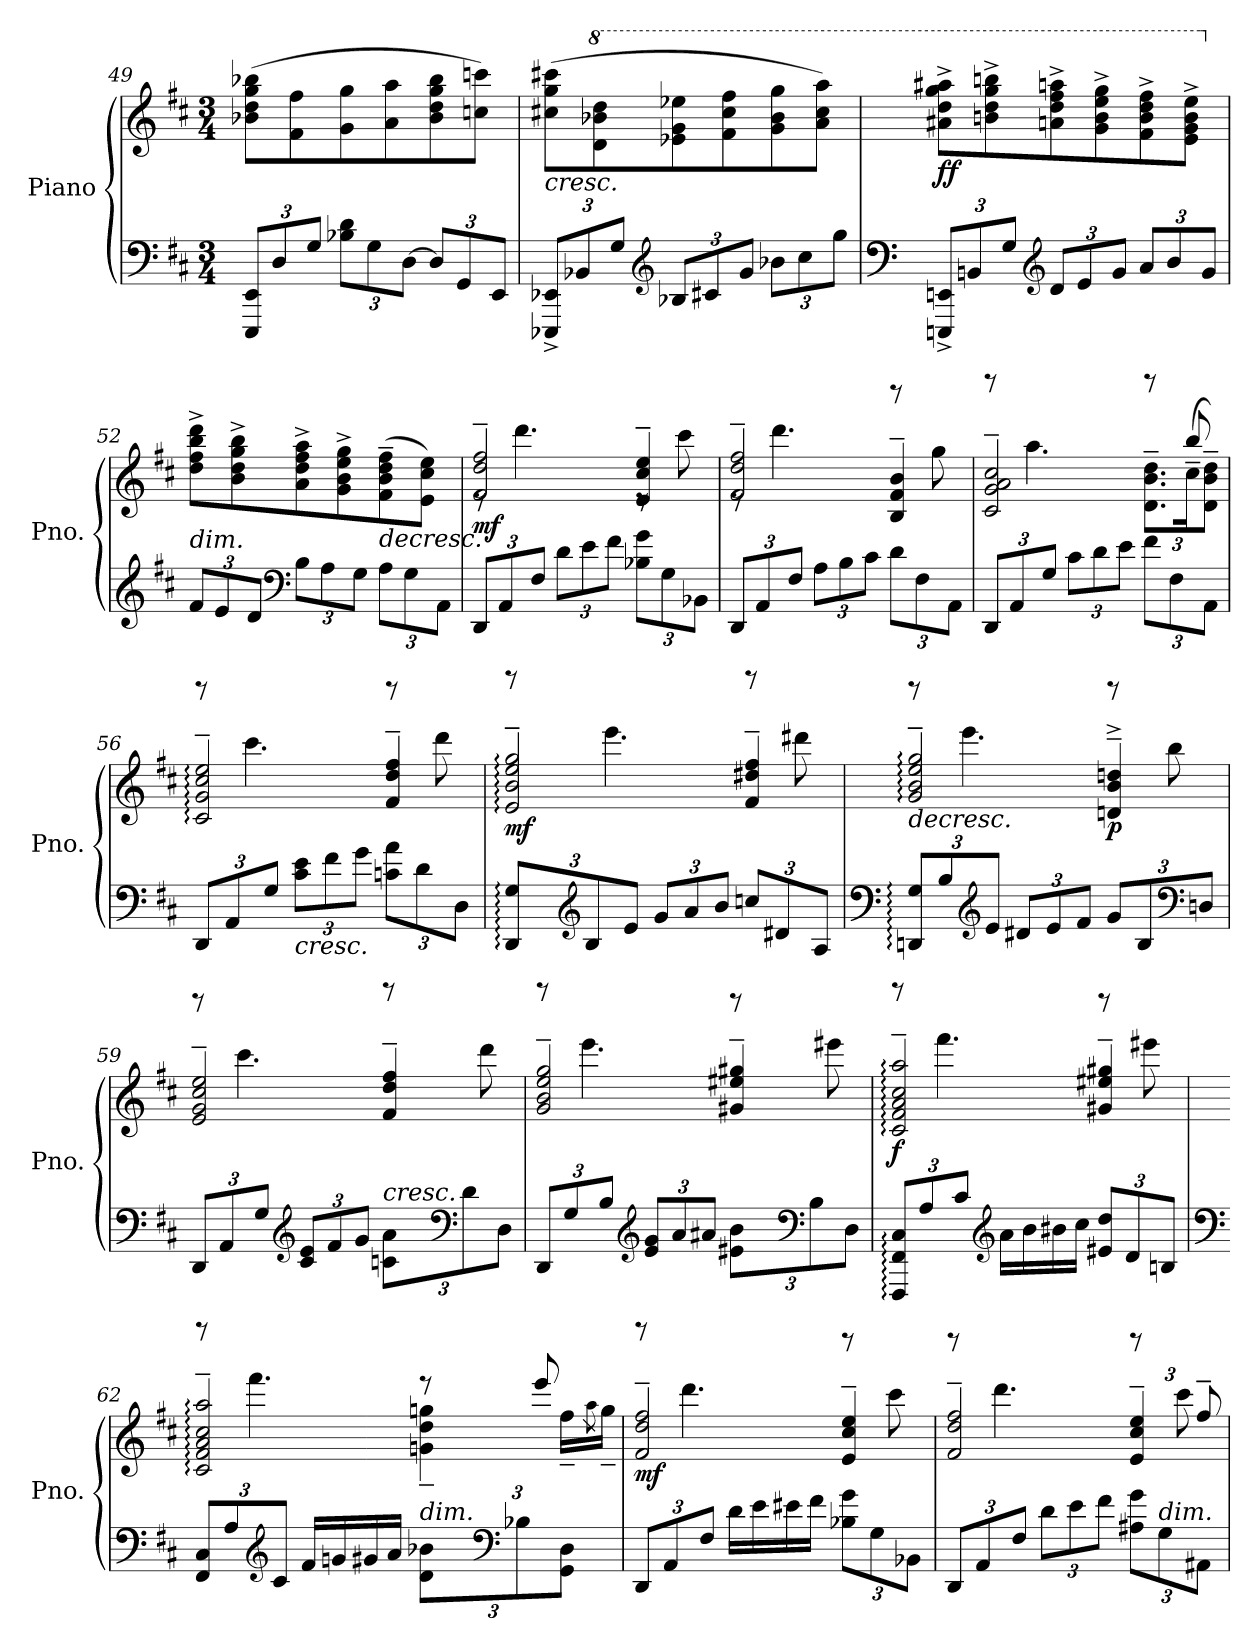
**kern	**kern	**dynam
*part1	*part1	*part1
*staff2	*staff1	*staff1/2
*I"Piano	*	*
*I'Pno.	*	*
*clefF4	*clefG2	*
*k[f#c#]	*k[f#c#]	*
*M3/4	*M3/4	*
*Xbrackettup	*	*
=49	=49	=49
12EEE/ 12EE/L	(>8b-X\ 8dd\ 8gg\ 8bb-X\L	.
12D/	.	.
.	8f#\ 8ff#\	.
12G/J	.	.
12B-X\ 12d\L	8g\ 8gg\	.
12G\	.	.
.	8a\ 8aa\	.
[12D\J	.	.
12D/L]	8b-\ 8dd\ 8gg\ 8bb-\	.
12GG/	.	.
.	8ccn\ 8cccn\J)	.
12EE/J	.	.
=50	=50	=50
!	!	!LO:HP:b
12EEE-X/^ 12EE-X/^L	(>8cc#X\ 8gg\ 8ccc#X\L	<
12BB-X/	.	.
*	*8va	*
.	8dd\ 8bb-X\ 8ddd\	.
12G/J	.	.
*clefG2	*	*
12B-X/L	8ee-X\ 8gg\ 8eee-X\	.
12c#X/	.	.
.	8ff#\ 8ccc#\ 8fff#\	.
12g/J	.	.
12b-X\L	8gg\ 8bb-\ 8ggg\	.
12cc#\	.	.
.	8aa\ 8ccc#\ 8aaa\J)	.
12gg\J	.	.
!!LO:LB:g=z
=51	=51	=51
*clefF4	*	*
!	!	!LO:DY:b
12EEEn/^ 12EEn/^L	8aa#X\^ 8ddd\^ 8ggg\^ 8aaa#X\^L	ff
12BBn</	.	.
.	8bbn\^ 8ddd\^ 8ggg\^ 8bbbn\^	.
12G/J	.	.
*clefG2	*	*
12d</L	8aan\^ 8ddd\^ 8fff#\^ 8aaan\^	.
12e</	.	.
.	8gg\^ 8bb\^ 8eee\^ 8ggg\^	.
12g</J	.	.
12a/L	8ff#\^ 8bb\^ 8ddd\^ 8fff#\^	.
12b</	.	.
.	8ee\^ 8gg\^ 8bb\^ 8eee\^J	.
12g</J	.	.
=52	=52	=52
*	*X8va	*
!LO:TX:a:i:t=dim.	!	!
12f#</L	8dd\^ 8ff#\^ 8bb\^ 8ddd\^L	.
12e/	.	.
.	8b\^ 8dd\^ 8gg\^ 8bb\^	.
12d</J	.	.
*clefF4	*	*
12B<\L	8a\^ 8dd\^ 8ff#\^ 8aa\^	.
12A\	.	.
.	8g\^ 8b\^ 8ee\^ 8gg\^	.
12G\J	.	.
!	!	!LO:HP:b
12A<\L	(>8f#\~ 8b\~ 8dd\~ 8ff#\~	>
12G\	.	.
.	8e\ 8cc#\ 8ee\J)	.
12AA\J	.	.
.	.	[
=53	=53	=53
*	*^	*
!	!	!	!LO:DY:b
12DD/L	2f#/~ 2dd/~ 2ff#/~	8re	mf
12AA/	.	.	.
.	.	4.ddd\	.
12F#/J	.	.	.
12d\L	.	.	.
12e\	.	.	.
12f#\J	.	.	.
12B-X\ 12g\L	4e/~ 4cc#/~ 4ee/~	8re	.
12G\	.	.	.
.	.	8ccc#\	.
12BB-X\J	.	.	.
*	*v	*v	*
.	.	]
!!LO:LB:g=z
=54	=54	=54
*	*^	*
12DD/L	2f#/~ 2dd/~ 2ff#/~	8re	.
12AA/	.	.	.
.	.	4.ddd\	.
12F#/J	.	.	.
12A\L	.	.	.
12B\	.	.	.
12c#\J	.	.	.
12d\L	4B/~ 4f#/~ 4b/~	8rdddd	.
12F#\	.	.	.
.	.	8gg\	.
12AA\J	.	.	.
=55	=55	=55	=55
12DD/L	2c#/~ 2g/~ 2a/~ 2cc#/~	8rffff	.
12AA/	.	.	.
.	.	4.aa\	.
12G/J	.	.	.
12c#\L	.	.	.
12d\	.	.	.
12e\J	.	.	.
*	*Xbrackettup	*	*
12f#\L	12.d\~ 12.b\~ 12.dd\~L	8rffff	.
12F#\	.	.	.
.	(>24cc#~\K	8bb/	.
12AA\J	12d\~ 12b\~ 12dd\~J)	.	.
=56	=56	=56	=56
12DD/L	2c#/:~ 2g/:~ 2cc#/:~ 2ee/:~	8rffff	.
12AA/	.	.	.
.	.	4.ccc#\	.
12G/J	.	.	.
!	!	!	!LO:HP:b=2
12c#\ 12e\L	.	.	<
12f#\	.	.	.
12g\J	.	.	.
12cn\ 12a\L	4f#/~ 4dd/~ 4ff#/~	8rffff	.
12d\	.	.	.
.	.	8ddd\	.
12D\J	.	.	.
!!LO:PB:g=z	!!
=57	=57	=57	=57
!	!	!	!LO:DY:b
12DD/: 12G/:L	2e/:~ 2b/:~ 2ee/:~ 2gg/:~	8raaaa	mf
*clefG2	*	*	*
12B/	.	.	.
.	.	4.eee\	.
12e/J	.	.	.
12g/L	.	.	.
12a/	.	.	.
12b/J	.	.	.
12ccn/L	4f#/~ 4dd#X/~ 4ff#/~	8raaaa	.
12d#X/	.	.	.
.	.	8ddd#X\	.
12A/J	.	.	.
=58	=58	=58	=58
*clefF4	*	*	*
!	!	!	!LO:HP:b
12DDn/: 12G/:L	2g/:~ 2b/:~ 2ee/:~ 2gg/:~	8rffff	>
12B/	.	.	.
.	.	4.eee\	.
*clefG2	*	*	*
12e/J	.	.	.
12d#X/L	.	.	.
12e/	.	.	.
12f#/J	.	.	.
!	!	!	!LO:DY:b
12g/L	4dn/~^ 4b/~^ 4ddn/~^	8rffff	p
12B/	.	.	.
.	.	8bb\	.
*clefF4	*	*	*
12Dn/J	.	.	.
*	*v	*v	*
.	.	] [
=59	=59	=59
*	*^	*
12DD/L	2e/~ 2g/~ 2cc#/~ 2ee/~	8rffff	.
12AA/	.	.	.
.	.	4.ccc#\	.
12G/J	.	.	.
*clefG2	*	*	*
12c#/ 12e/L	.	.	.
12f#/	.	.	.
12g/J	.	.	.
!LO:TX:a:i:t=cresc.	!	!	!
12cn\ 12a\L	4f#/~ 4dd/~ 4ff#/~	8raaaa	.
*clefF4	*	*	*
12d\	.	.	.
.	.	8ddd\	.
12D\J	.	.	.
!!LO:LB:g=z	!!
=60	=60	=60	=60
12DD/L	2g/~ 2b/~ 2ee/~ 2gg/~	8raaaa	.
12G/	.	.	.
.	.	4.eee\	.
12B/J	.	.	.
*clefG2	*	*	*
12e/ 12g/L	.	.	.
12a/	.	.	.
12a#X/J	.	.	.
12e#X\ 12b\L	4g#X/~ 4ee#X/~ 4gg#X/~	8rffff	.
*clefF4	*	*	*
12B\	.	.	.
.	.	8eee#X\	.
12D\J	.	.	.
=61	=61	=61	=61
!	!	!	!LO:DY:b
12FFF#/: 12FF#/: 12C#/:L	2c#/:~ 2f#/:~ 2a/:~ 2cc#/:~ 2aa/:~	8raaaa	f
12A/	.	.	.
.	.	4.fff#\	.
12c#/J	.	.	.
*clefG2	*	*	*
16a\LL	.	.	.
16b\	.	.	.
16b#X\	.	.	.
16cc#\JJ	.	.	.
12e#X/ 12dd/L	4g#X/~ 4ee#X/~ 4gg#X/~	8rffff	.
12d/	.	.	.
.	.	8eee#X\	.
12Bn/J	.	.	.
!!LO:LB:g=z	!!
=62	=62	=62	=62
*clefF4	*	*	*
12FF#/ 12C#/L	2c#/:~ 2f#/:~ 2a/:~ 2cc#/:~ 2aa/:~	8raaaa	.
12A/	.	.	.
.	.	4.fff#\	.
*clefG2	*	*	*
12c#/J	.	.	.
16f#/LL	.	.	.
16gn/	.	.	.
16g#X/	.	.	.
16a/JJ	.	.	.
!LO:TX:a:i:t=dim.	!	!	!
12d\ 12b-X\L	8reee	6gn\~ 6dd\~ 6ggn\~	.
*clefF4	*	*	*
12B-X\	.	.	.
.	8eee/	.	.
12GG\ 12D\J	.	24ff#~\LL	.
.	.	8qaa\	.
.	.	24gg~\JJ	.
=63	=63	=63	=63
!	!	!	!LO:DY:b
12DD/L	2f#/~ 2dd/~ 2ff#/~	8raaaa	mf
12AA/	.	.	.
.	.	4.ddd\	.
12F#/J	.	.	.
16d\LL	.	.	.
16e\	.	.	.
16e#X\	.	.	.
16f#\JJ	.	.	.
12B-X\ 12g\L	4e/~ 4cc#/~ 4ee/~	8rffff	.
12G\	.	.	.
.	.	8ccc#\	.
12BB-X\J	.	.	.
=64	=64	=64	=64
12DD/L	2f#/~ 2dd/~ 2ff#/~	8rffff	.
12AA/	.	.	.
.	.	4.ddd\	.
12F#/J	.	.	.
12d\L	.	.	.
12e\	.	.	.
12f#\J	.	.	.
12A#X\ 12g\L	6e/~ 6cc#/~ 6ee/~	8rffff	.
!LO:TX:a:i:t=dim.	!	!	!
12G\	.	.	.
.	.	8ccc#\	.
12AA#X\J	12ff#~/	.	.
*	*v	*v	*
=	=	=
*-	*-	*-
